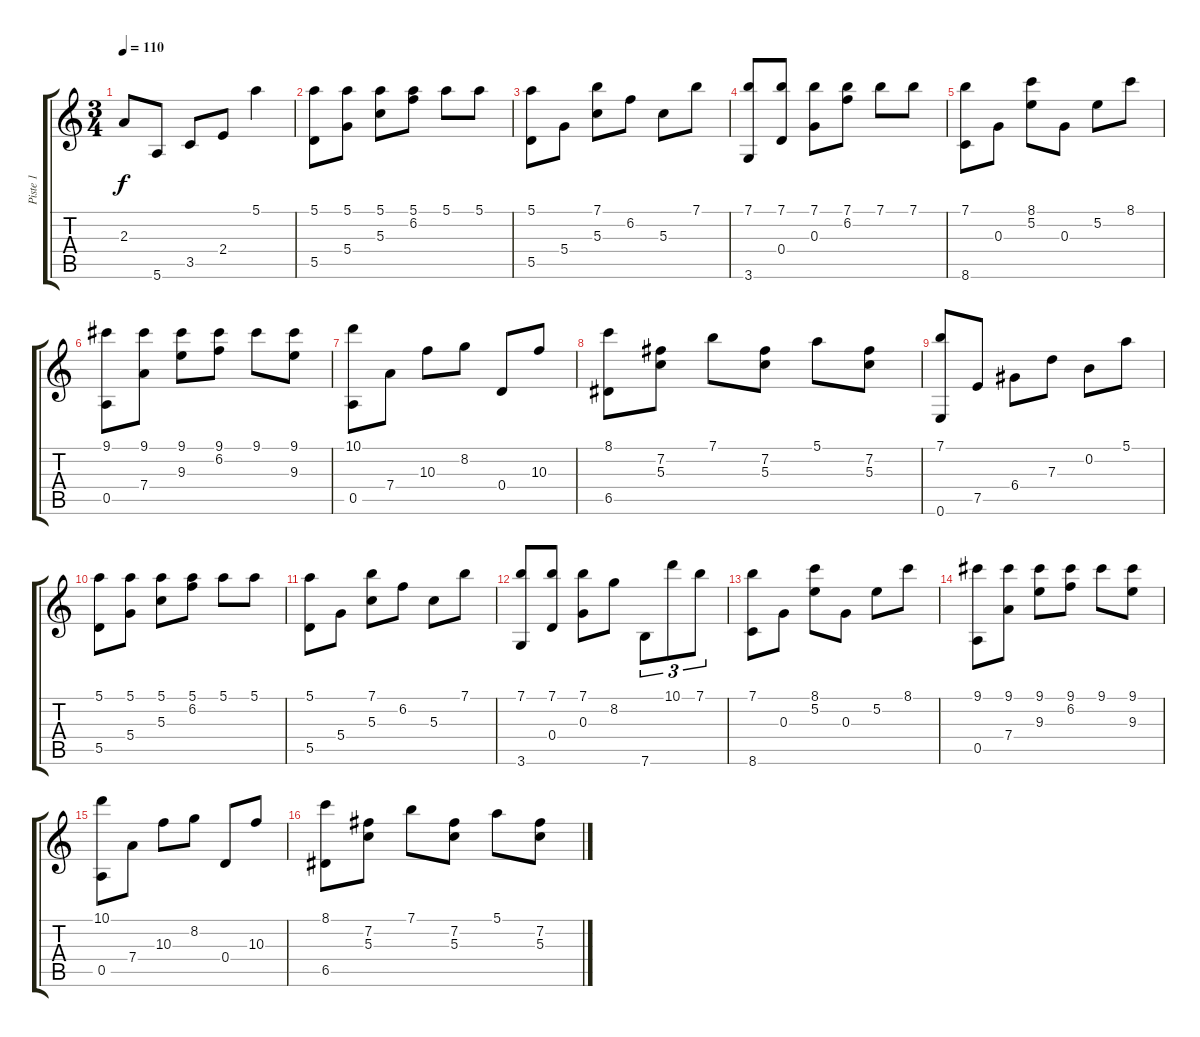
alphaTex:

\track ("Piste 1" "Piste 1") {instrument acousticguitarnylon}
\staff {score tabs}
\tuning (E4 B3 G3 D3 A2 E2) {hide}
\ts (3 4)
\tempo 110
\clef g2
\ks c
2.3.8{dy f} 5.6.8 3.5.8 2.4.8 5.1.4 |
(5.1 5.5).8 (5.1 5.4).8 (5.1 5.3).8 (5.1 6.2).8 5.1.8 5.1.8 |
(5.1 5.5).8 5.4.8 (7.1 5.3).8 6.2.8 5.3.8 7.1.8 |
(7.1 3.6).8 (7.1 0.4).8 (7.1 0.3).8 (7.1 6.2).8 7.1.8 7.1.8 |
(7.1 8.6).8 0.3.8 (8.1 5.2).8 0.3.8 5.2.8 8.1.8 |
(9.1 0.5).8 (9.1 7.4).8 (9.1 9.3).8 (9.1 6.2).8 9.1.8 (9.1 9.3).8 |
(10.1 0.5).8 7.4.8 10.3.8 8.2.8 0.4.8 10.3.8 |
(8.1 6.5).8 (7.2 5.3).8 7.1.8 (7.2 5.3).8 5.1.8 (7.2 5.3).8 |
(7.1 0.6).8 7.5.8 6.4.8 7.3.8 0.2.8 5.1.8 |
(5.1 5.5).8 (5.1 5.4).8 (5.1 5.3).8 (5.1 6.2).8 5.1.8 5.1.8 |
(5.1 5.5).8 5.4.8 (7.1 5.3).8 6.2.8 5.3.8 7.1.8 |
(7.1 3.6).8 (7.1 0.4).8 (7.1 0.3).8 8.2.8 7.6.8{tu (3 2)} 10.1.8{tu (3 2)} 7.1.8{tu (3 2)} |
(7.1 8.6).8 0.3.8 (8.1 5.2).8 0.3.8 5.2.8 8.1.8 |
(9.1 0.5).8 (9.1 7.4).8 (9.1 9.3).8 (9.1 6.2).8 9.1.8 (9.1 9.3).8 |
(10.1 0.5).8 7.4.8 10.3.8 8.2.8 0.4.8 10.3.8 |
(8.1 6.5).8 (7.2 5.3).8 7.1.8 (7.2 5.3).8 5.1.8 (7.2 5.3).8
